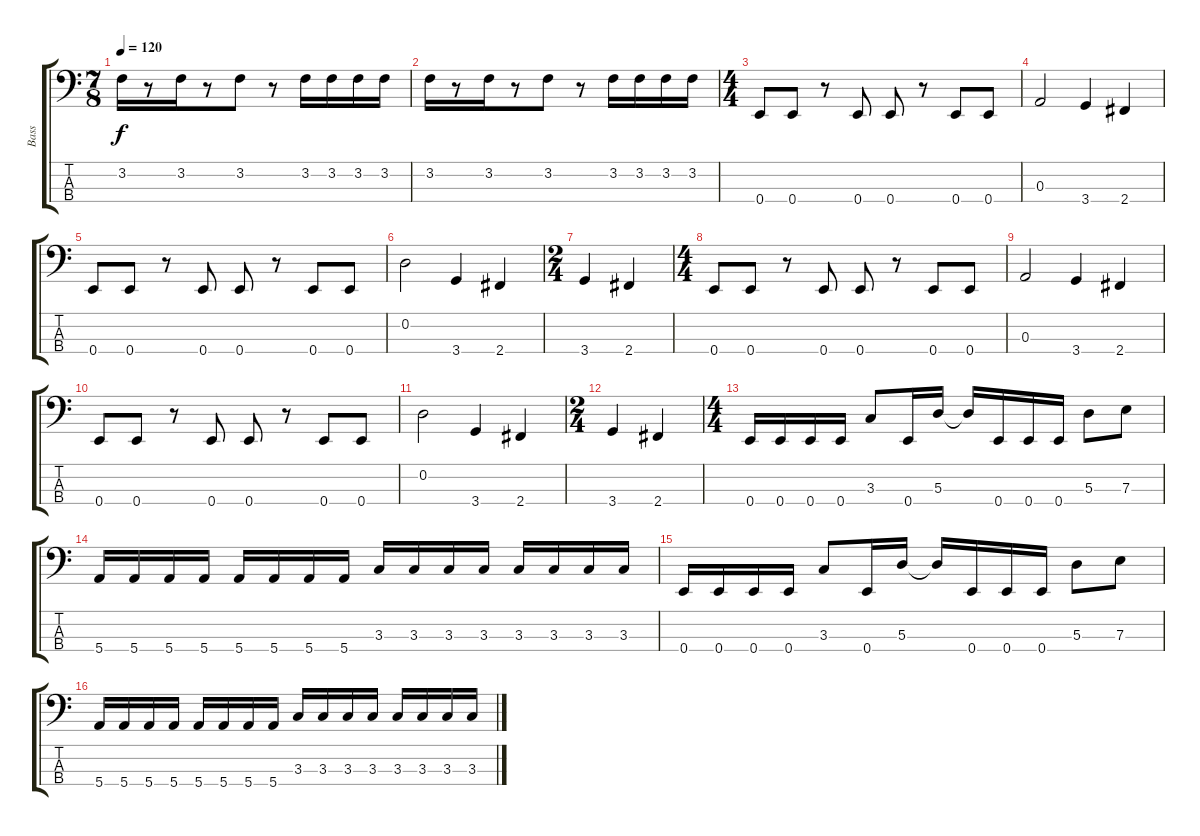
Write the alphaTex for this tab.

\track ("Bass" "Bass") {instrument electricbassfinger}
\staff {score tabs}
\tuning (G2 D2 A1 E1) {hide}
\ts (7 8)
\tempo 120
\clef f4
\ks c
3.2.16{dy f} r.8 3.2.16 r.8 3.2.8 r.8 3.2.16 3.2.16 3.2.16 3.2.16 |
3.2.16 r.8 3.2.16 r.8 3.2.8 r.8 3.2.16 3.2.16 3.2.16 3.2.16 |
\ts (4 4)
0.4.8 0.4.8 r.8 0.4.8 0.4.8 r.8 0.4.8 0.4.8 |
0.3.2 3.4.4 2.4.4 |
0.4.8 0.4.8 r.8 0.4.8 0.4.8 r.8 0.4.8 0.4.8 |
0.2.2 3.4.4 2.4.4 |
\ts (2 4)
3.4.4 2.4.4 |
\ts (4 4)
0.4.8 0.4.8 r.8 0.4.8 0.4.8 r.8 0.4.8 0.4.8 |
0.3.2 3.4.4 2.4.4 |
0.4.8 0.4.8 r.8 0.4.8 0.4.8 r.8 0.4.8 0.4.8 |
0.2.2 3.4.4 2.4.4 |
\ts (2 4)
3.4.4 2.4.4 |
\ts (4 4)
0.4.16 0.4.16 0.4.16 0.4.16 3.3.8 0.4.16 5.3.16 5.3{t}.16 0.4.16 0.4.16 0.4.16 5.3.8 7.3.8 |
5.4.16 5.4.16 5.4.16 5.4.16 5.4.16 5.4.16 5.4.16 5.4.16 3.3.16 3.3.16 3.3.16 3.3.16 3.3.16 3.3.16 3.3.16 3.3.16 |
0.4.16 0.4.16 0.4.16 0.4.16 3.3.8 0.4.16 5.3.16 5.3{t}.16 0.4.16 0.4.16 0.4.16 5.3.8 7.3.8 |
5.4.16 5.4.16 5.4.16 5.4.16 5.4.16 5.4.16 5.4.16 5.4.16 3.3.16 3.3.16 3.3.16 3.3.16 3.3.16 3.3.16 3.3.16 3.3.16
